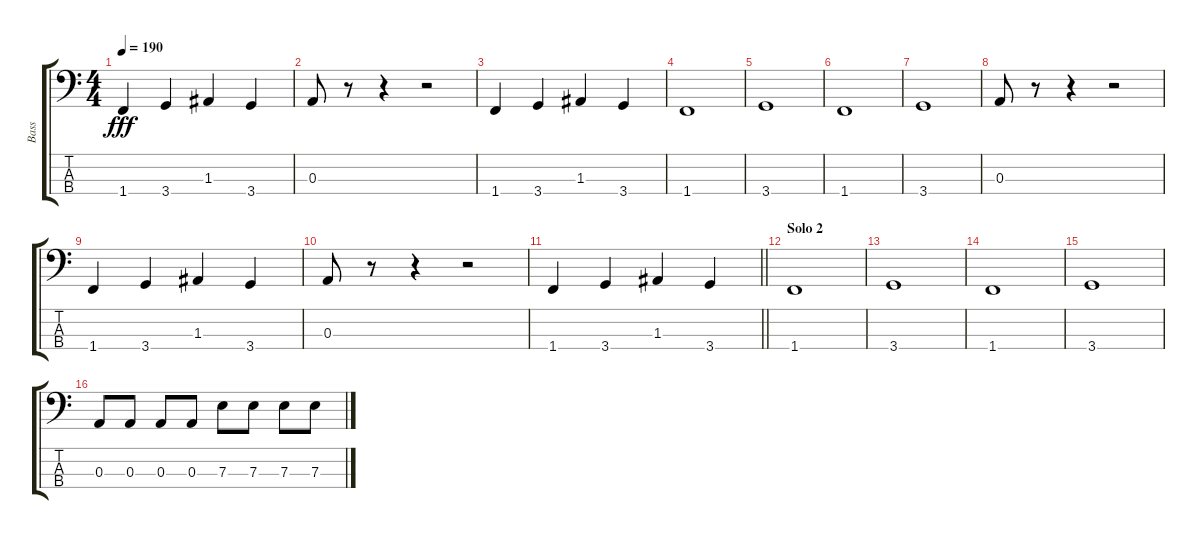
\track ("Bass" "Bass") {instrument electricbassfinger}
\staff {score tabs}
\tuning (G2 D2 A1 E1) {hide}
\ts (4 4)
\tempo 190
\clef f4
\ks c
1.4.4{dy fff} 3.4.4 1.3.4 3.4.4 |
0.3.8 r.8 r.4 r.2 |
1.4.4 3.4.4 1.3.4 3.4.4 |
1.4.1 |
3.4.1 |
1.4.1 |
3.4.1 |
0.3.8 r.8 r.4 r.2 |
1.4.4 3.4.4 1.3.4 3.4.4 |
0.3.8 r.8 r.4 r.2 |
\barLineRight lightlight
1.4.4 3.4.4 1.3.4 3.4.4 |
\section ("" "Solo 2")
1.4.1 |
3.4.1 |
1.4.1 |
3.4.1 |
0.3.8 0.3.8 0.3.8 0.3.8 7.3.8 7.3.8 7.3.8 7.3.8
